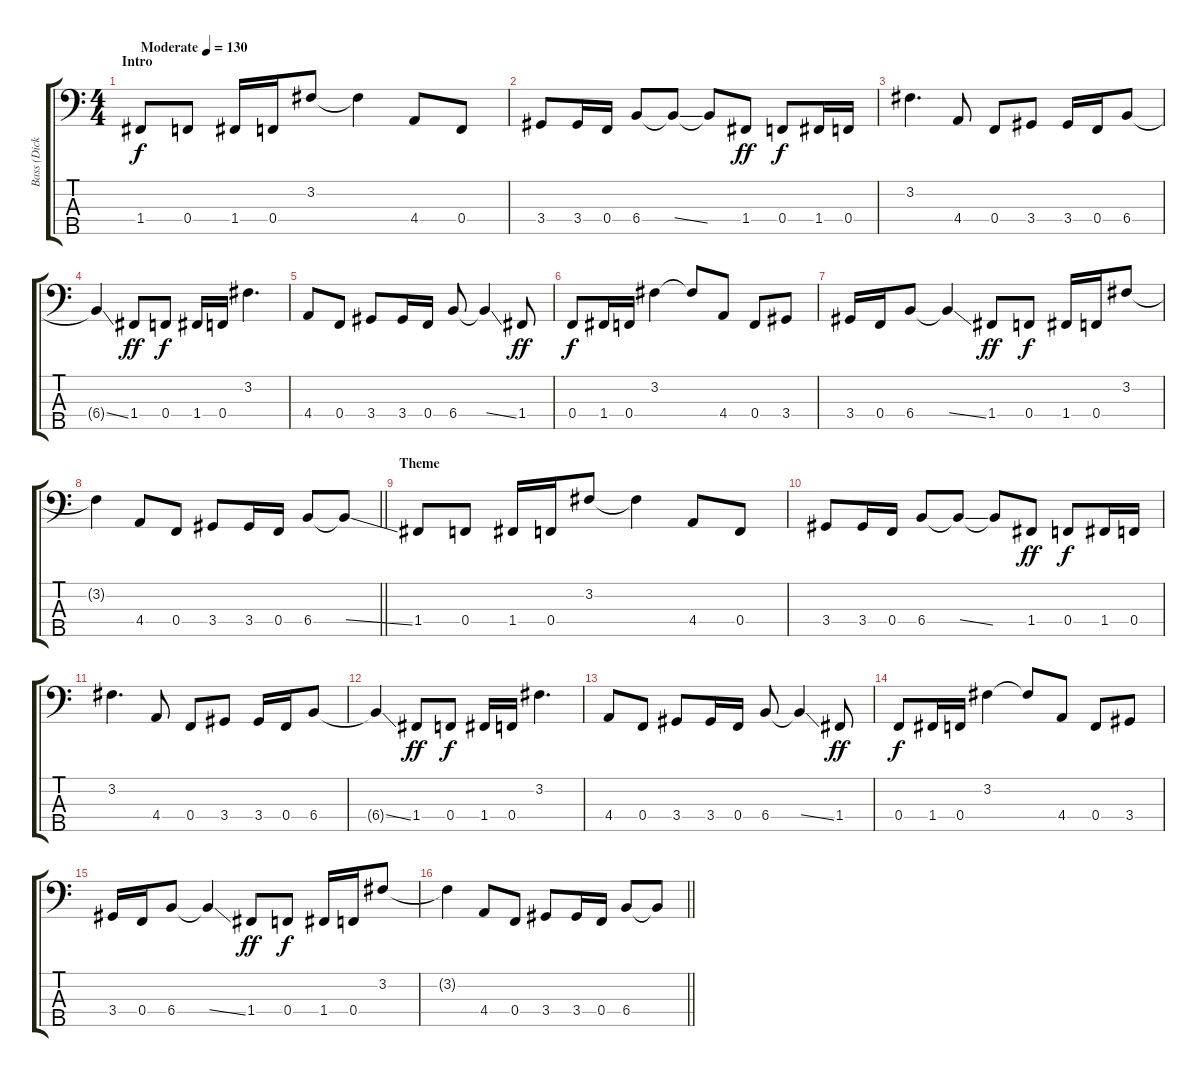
\track ("Bass (Dick Lovgren)" "Bass (Dick") {instrument slapbass1}
\staff {score tabs}
\tuning (Ab2 Eb2 Bb1 F1 C1) {hide}
\ts (4 4)
\section ("" "Intro")
\tempo (130 "Moderate")
\clef f4
\ks c
1.4.8{dy f instrument slapbass1} 0.4.8 1.4.16 0.4.16 3.2.8 3.2{t}.4 4.4.8 0.4.8 |
3.4.8 3.4.16 0.4.16 6.4.8 6.4{ss t}.8 6.4{t}.8 1.4.8{dy ff} 0.4.8{dy f} 1.4.16 0.4.16 |
3.2.4{d} 4.4.8 0.4.8 3.4.8 3.4.16 0.4.16 6.4.8 |
6.4{ss t}.4 1.4.8{dy ff} 0.4.8{dy f} 1.4.16 0.4.16 3.2.4{d} |
4.4.8 0.4.8 3.4.8 3.4.16 0.4.16 6.4.8 6.4{ss t}.4 1.4.8{dy ff} |
0.4.8{dy f} 1.4.16 0.4.16 3.2.4 3.2{t}.8 4.4.8 0.4.8 3.4.8 |
3.4.16 0.4.16 6.4.8 6.4{ss t}.4 1.4.8{dy ff} 0.4.8{dy f} 1.4.16 0.4.16 3.2.8 |
\barLineRight lightlight
3.2{t}.4 4.4.8 0.4.8 3.4.8 3.4.16 0.4.16 6.4.8 6.4{ss t}.8 |
\section ("" "Theme")
1.4.8 0.4.8 1.4.16 0.4.16 3.2.8 3.2{t}.4 4.4.8 0.4.8 |
3.4.8 3.4.16 0.4.16 6.4.8 6.4{ss t}.8 6.4{t}.8 1.4.8{dy ff} 0.4.8{dy f} 1.4.16 0.4.16 |
3.2.4{d} 4.4.8 0.4.8 3.4.8 3.4.16 0.4.16 6.4.8 |
6.4{ss t}.4 1.4.8{dy ff} 0.4.8{dy f} 1.4.16 0.4.16 3.2.4{d} |
4.4.8 0.4.8 3.4.8 3.4.16 0.4.16 6.4.8 6.4{ss t}.4 1.4.8{dy ff} |
0.4.8{dy f} 1.4.16 0.4.16 3.2.4 3.2{t}.8 4.4.8 0.4.8 3.4.8 |
3.4.16 0.4.16 6.4.8 6.4{ss t}.4 1.4.8{dy ff} 0.4.8{dy f} 1.4.16 0.4.16 3.2.8 |
\barLineRight lightlight
3.2{t}.4 4.4.8 0.4.8 3.4.8 3.4.16 0.4.16 6.4.8 6.4{ss t}.8
